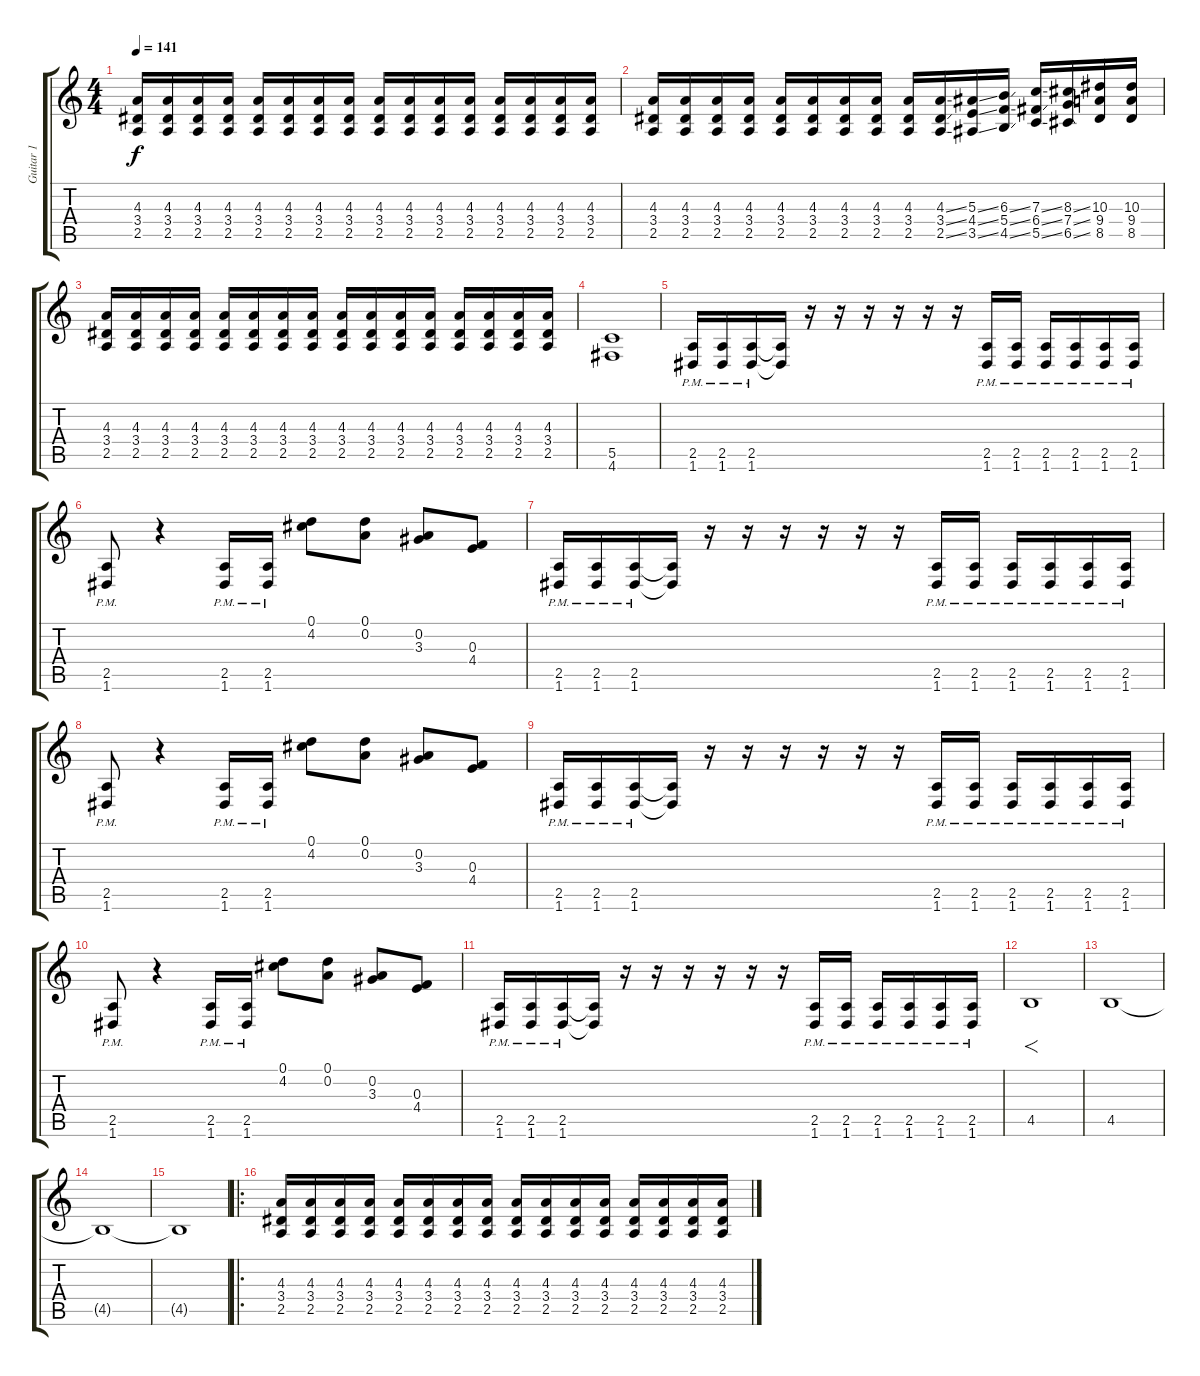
\track ("Guitar 1" "Guitar 1") {instrument distortionguitar}
\staff {score tabs}
\tuning (D4 A3 F3 C3 G2 D2) {hide}
\ts (4 4)
\tempo 141
\clef g2
\ks c
(4.3 3.4 2.5).16{dy f} (4.3 3.4 2.5).16 (4.3 3.4 2.5).16 (4.3 3.4 2.5).16 (4.3 3.4 2.5).16 (4.3 3.4 2.5).16 (4.3 3.4 2.5).16 (4.3 3.4 2.5).16 (4.3 3.4 2.5).16 (4.3 3.4 2.5).16 (4.3 3.4 2.5).16 (4.3 3.4 2.5).16 (4.3 3.4 2.5).16 (4.3 3.4 2.5).16 (4.3 3.4 2.5).16 (4.3 3.4 2.5).16 |
(4.3 3.4 2.5).16 (4.3 3.4 2.5).16 (4.3 3.4 2.5).16 (4.3 3.4 2.5).16 (4.3 3.4 2.5).16 (4.3 3.4 2.5).16 (4.3 3.4 2.5).16 (4.3 3.4 2.5).16 (4.3 3.4 2.5).16 (4.3{ss} 3.4{ss} 2.5{ss}).16 (5.3{ss} 4.4{ss} 3.5{ss}).16 (6.3{ss} 5.4{ss} 4.5{ss}).16 (7.3{ss} 6.4{ss} 5.5{ss}).16 (8.3{ss} 7.4{ss} 6.5{ss}).16 (10.3 9.4 8.5).16 (10.3 9.4 8.5).16 |
(4.3 3.4 2.5).16 (4.3 3.4 2.5).16 (4.3 3.4 2.5).16 (4.3 3.4 2.5).16 (4.3 3.4 2.5).16 (4.3 3.4 2.5).16 (4.3 3.4 2.5).16 (4.3 3.4 2.5).16 (4.3 3.4 2.5).16 (4.3 3.4 2.5).16 (4.3 3.4 2.5).16 (4.3 3.4 2.5).16 (4.3 3.4 2.5).16 (4.3 3.4 2.5).16 (4.3 3.4 2.5).16 (4.3 3.4 2.5).16 |
(5.5 4.6).1 |
(2.5{pm} 1.6{pm}).16 (2.5{pm} 1.6{pm}).16 (2.5{pm} 1.6{pm}).16 (2.5{t} 1.6{t}).16 r.16 r.16 r.16 r.16 r.16 r.16 (2.5{pm} 1.6{pm}).16 (2.5{pm} 1.6{pm}).16 (2.5{pm} 1.6{pm}).16 (2.5{pm} 1.6{pm}).16 (2.5{pm} 1.6{pm}).16 (2.5{pm} 1.6{pm}).16 |
(2.5{pm} 1.6{pm}).8 r.4 (2.5{pm} 1.6{pm}).16 (2.5{pm} 1.6{pm}).16 (0.1 4.2).8 (0.1 0.2).8 (0.2 3.3).8 (0.3 4.4).8 |
(2.5{pm} 1.6{pm}).16 (2.5{pm} 1.6{pm}).16 (2.5{pm} 1.6{pm}).16 (2.5{t} 1.6{t}).16 r.16 r.16 r.16 r.16 r.16 r.16 (2.5{pm} 1.6{pm}).16 (2.5{pm} 1.6{pm}).16 (2.5{pm} 1.6{pm}).16 (2.5{pm} 1.6{pm}).16 (2.5{pm} 1.6{pm}).16 (2.5{pm} 1.6{pm}).16 |
(2.5{pm} 1.6{pm}).8 r.4 (2.5{pm} 1.6{pm}).16 (2.5{pm} 1.6{pm}).16 (0.1 4.2).8 (0.1 0.2).8 (0.2 3.3).8 (0.3 4.4).8 |
(2.5{pm} 1.6{pm}).16 (2.5{pm} 1.6{pm}).16 (2.5{pm} 1.6{pm}).16 (2.5{t} 1.6{t}).16 r.16 r.16 r.16 r.16 r.16 r.16 (2.5{pm} 1.6{pm}).16 (2.5{pm} 1.6{pm}).16 (2.5{pm} 1.6{pm}).16 (2.5{pm} 1.6{pm}).16 (2.5{pm} 1.6{pm}).16 (2.5{pm} 1.6{pm}).16 |
(2.5{pm} 1.6{pm}).8 r.4 (2.5{pm} 1.6{pm}).16 (2.5{pm} 1.6{pm}).16 (0.1 4.2).8 (0.1 0.2).8 (0.2 3.3).8 (0.3 4.4).8 |
(2.5{pm} 1.6{pm}).16 (2.5{pm} 1.6{pm}).16 (2.5{pm} 1.6{pm}).16 (2.5{t} 1.6{t}).16 r.16 r.16 r.16 r.16 r.16 r.16 (2.5{pm} 1.6{pm}).16 (2.5{pm} 1.6{pm}).16 (2.5{pm} 1.6{pm}).16 (2.5{pm} 1.6{pm}).16 (2.5{pm} 1.6{pm}).16 (2.5{pm} 1.6{pm}).16 |
4.5.1{f} |
4.5.1 |
4.5{t}.1 |
4.5{t}.1 |
\ro
(4.3 3.4 2.5).16 (4.3 3.4 2.5).16 (4.3 3.4 2.5).16 (4.3 3.4 2.5).16 (4.3 3.4 2.5).16 (4.3 3.4 2.5).16 (4.3 3.4 2.5).16 (4.3 3.4 2.5).16 (4.3 3.4 2.5).16 (4.3 3.4 2.5).16 (4.3 3.4 2.5).16 (4.3 3.4 2.5).16 (4.3 3.4 2.5).16 (4.3 3.4 2.5).16 (4.3 3.4 2.5).16 (4.3 3.4 2.5).16
